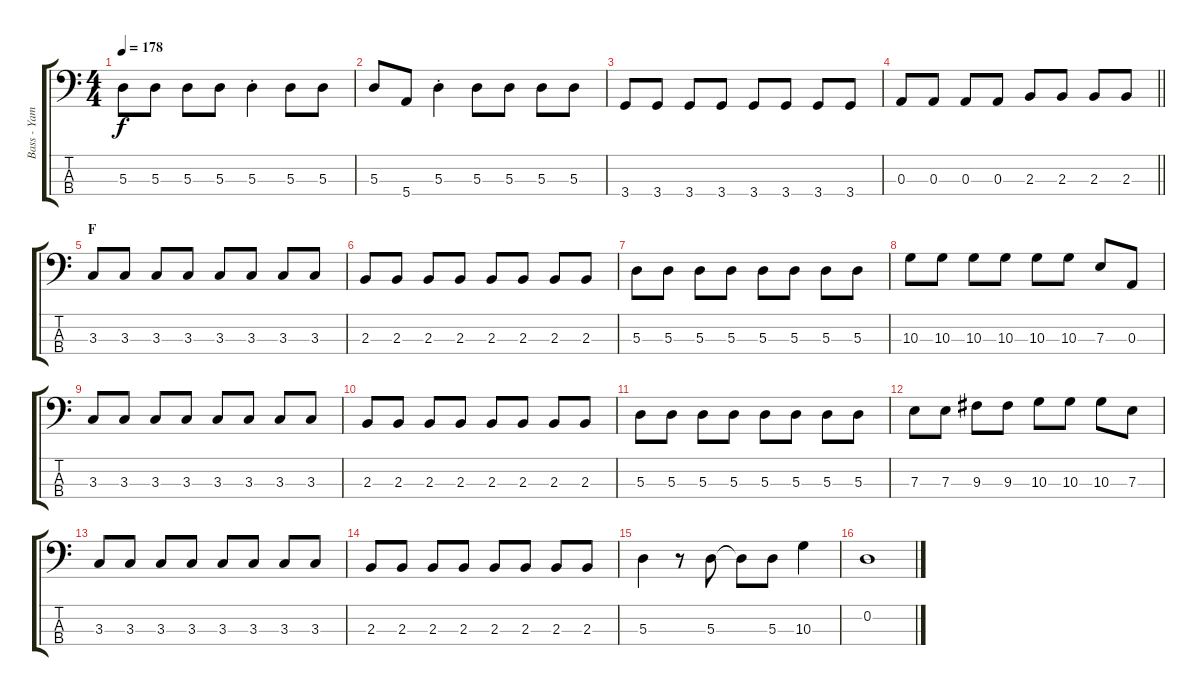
\track ("Bass - Yamada" "Bass - Yam") {instrument electricbasspick}
\staff {score tabs}
\tuning (G2 D2 A1 E1) {hide}
\ts (4 4)
\tempo 178
\clef f4
\ks c
5.3.8{dy f} 5.3.8 5.3.8 5.3.8 5.3{st}.4 5.3.8 5.3.8 |
5.3.8 5.4.8 5.3{st}.4 5.3.8 5.3.8 5.3.8 5.3.8 |
3.4.8 3.4.8 3.4.8 3.4.8 3.4.8 3.4.8 3.4.8 3.4.8 |
\barLineRight lightlight
0.3.8 0.3.8 0.3.8 0.3.8 2.3.8 2.3.8 2.3.8 2.3.8 |
\section ("" "F")
3.3.8 3.3.8 3.3.8 3.3.8 3.3.8 3.3.8 3.3.8 3.3.8 |
2.3.8 2.3.8 2.3.8 2.3.8 2.3.8 2.3.8 2.3.8 2.3.8 |
5.3.8 5.3.8 5.3.8 5.3.8 5.3.8 5.3.8 5.3.8 5.3.8 |
10.3.8 10.3.8 10.3.8 10.3.8 10.3.8 10.3.8 7.3.8 0.3.8 |
3.3.8 3.3.8 3.3.8 3.3.8 3.3.8 3.3.8 3.3.8 3.3.8 |
2.3.8 2.3.8 2.3.8 2.3.8 2.3.8 2.3.8 2.3.8 2.3.8 |
5.3.8 5.3.8 5.3.8 5.3.8 5.3.8 5.3.8 5.3.8 5.3.8 |
7.3.8 7.3.8 9.3.8 9.3.8 10.3.8 10.3.8 10.3.8 7.3.8 |
3.3.8 3.3.8 3.3.8 3.3.8 3.3.8 3.3.8 3.3.8 3.3.8 |
2.3.8 2.3.8 2.3.8 2.3.8 2.3.8 2.3.8 2.3.8 2.3.8 |
5.3.4 r.8 5.3.8 5.3{t}.8 5.3.8 10.3.4 |
0.2.1
